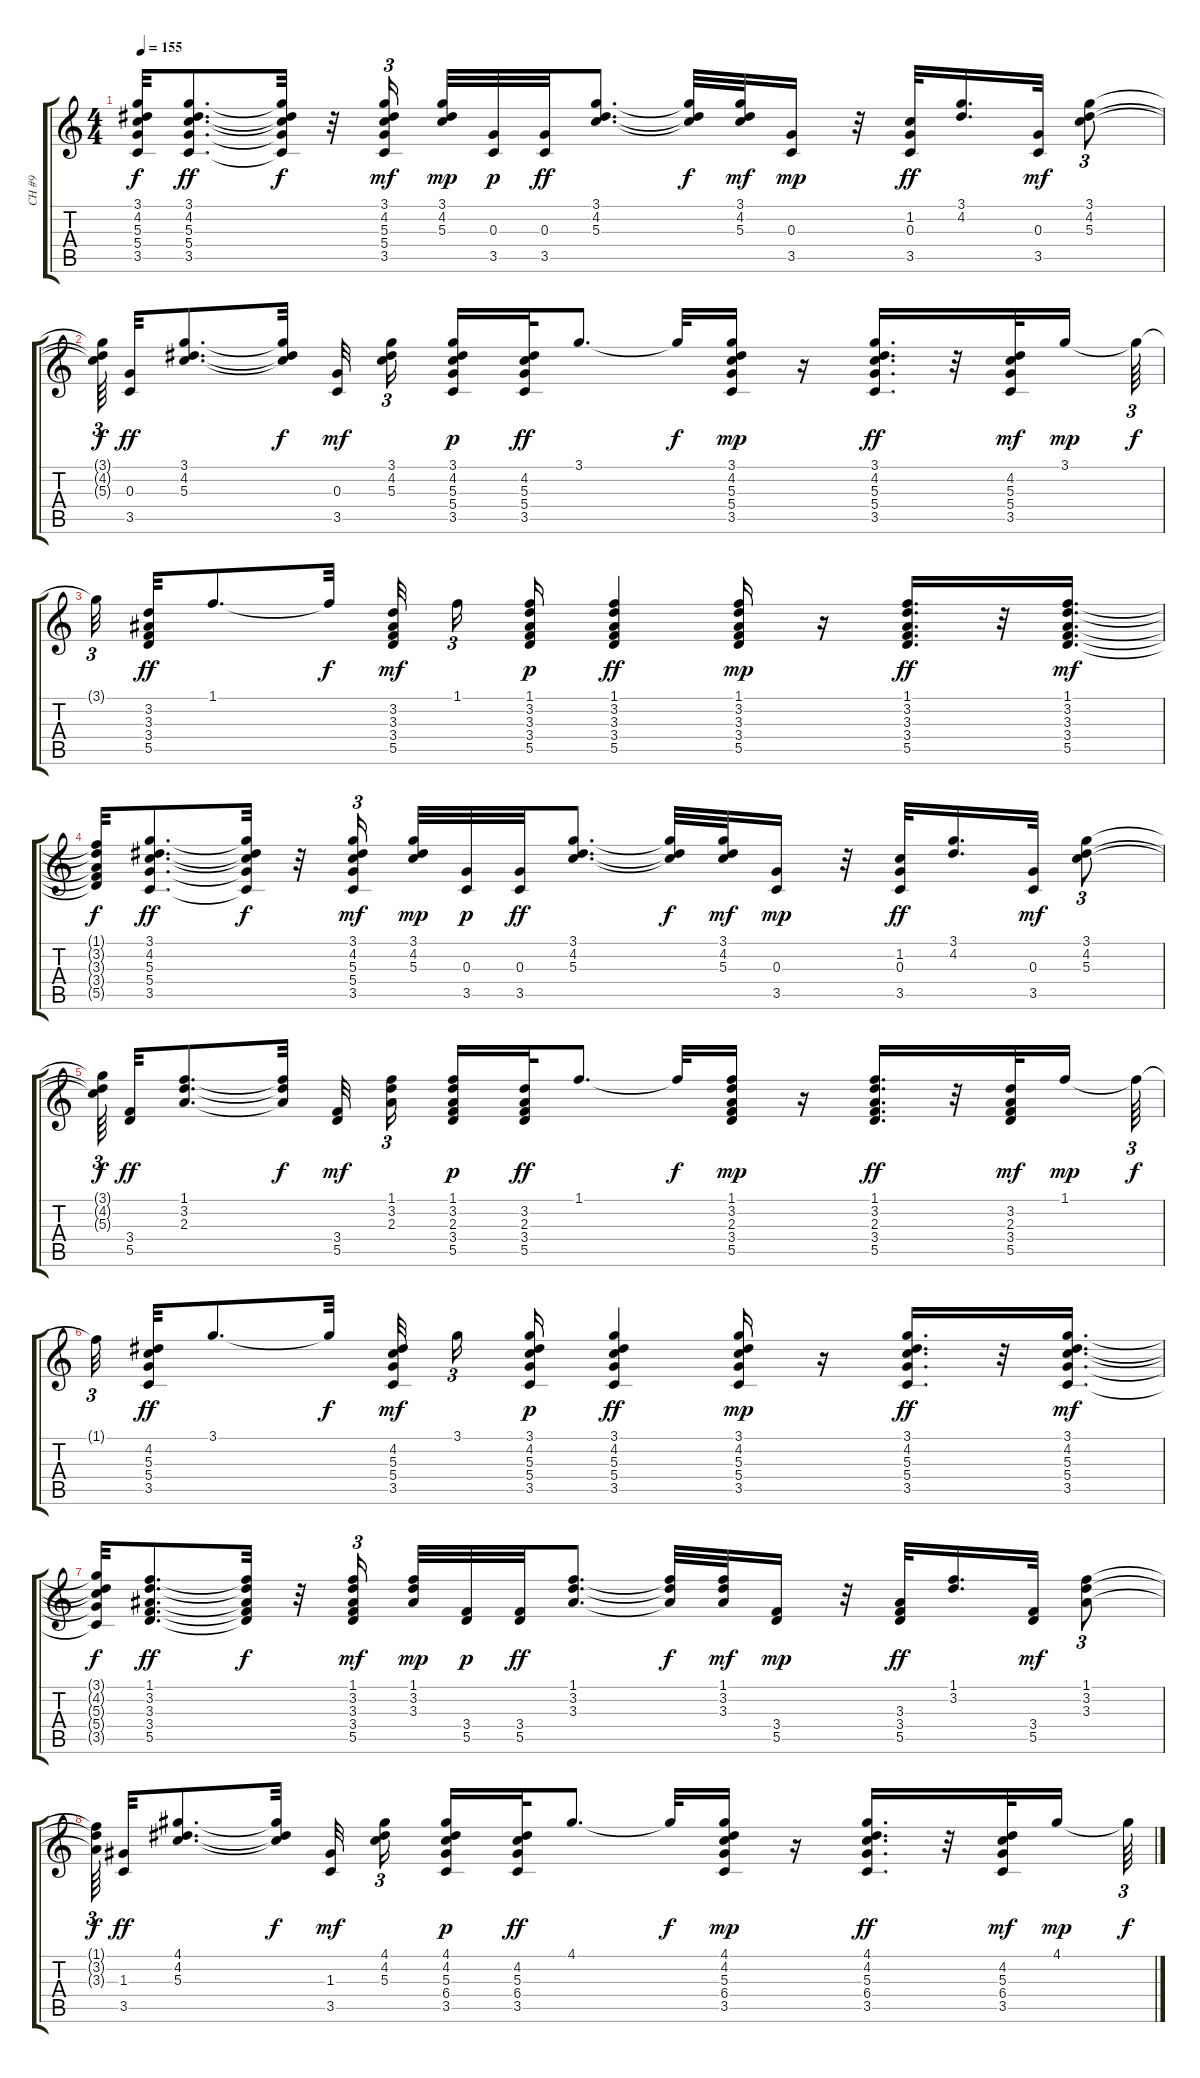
\track ("CH #9" "CH #9") {instrument acousticguitarsteel}
\staff {score tabs}
\tuning (E4 B3 G3 D3 A2 E2) {hide}
\ts (4 4)
\tempo 155
\clef g2
\ks c
(3.1{t} 4.2{t} 5.3{t} 5.4{t} 3.5{t}).32{dy f} (3.1 4.2 5.3 5.4 3.5).8{d dy ff} (3.1{t} 4.2{t} 5.3{t} 5.4{t} 3.5{t}).32{dy f} r.32 (3.1 4.2 5.3 5.4 3.5).16{tu (3 2) dy mf beam splitsecondary} (3.1 4.2 5.3).32{dy mp} (0.3 3.5).32{dy p} (0.3 3.5).32{dy ff} (3.1 4.2 5.3).8{d} (3.1{t} 4.2{t} 5.3{t}).32{dy f} (3.1 4.2 5.3).32{dy mf} (0.3 3.5).16{dy mp} r.32 (1.2 0.3 3.5).32{dy ff} (3.1 4.2).16{d} (0.3 3.5).32{dy mf} (3.1 4.2 5.3).8{tu (3 2)} |
(3.1{t} 4.2{t} 5.3{t}).64{tu (3 2) dy f beam splitsecondary} (0.3 3.5).32{dy ff} (3.1 4.2 5.3).8{d} (3.1{t} 4.2{t} 5.3{t}).32{dy f} (0.3 3.5).32{dy mf beam splitsecondary} (3.1 4.2 5.3).16{tu (3 2) beam splitsecondary} (3.1 4.2 5.3 5.4 3.5).16{dy p} (4.2 5.3 5.4 3.5).32{dy ff} 3.1.8{d} 3.1{t}.32{dy f} (3.1 4.2 5.3 5.4 3.5).16{dy mp} r.16 (3.1 4.2 5.3 5.4 3.5).16{d dy ff} r.32 (4.2 5.3 5.4 3.5).32{dy mf} 3.1.16{dy mp beam splitsecondary} 3.1{t}.64{tu (3 2) dy f} |
3.1{t}.32{tu (3 2) beam splitsecondary} (3.2 3.3 3.4 5.5).32{dy ff} 1.1.8{d} 1.1{t}.32{dy f} (3.2 3.3 3.4 5.5).32{dy mf beam splitsecondary} 1.1.16{tu (3 2)} (1.1 3.2 3.3 3.4 5.5).16{dy p} (1.1 3.2 3.3 3.4 5.5).4{dy ff} (1.1 3.2 3.3 3.4 5.5).16{dy mp} r.16 (1.1 3.2 3.3 3.4 5.5).16{d dy ff} r.32 (1.1 3.2 3.3 3.4 5.5).16{d dy mf} |
(1.1{t} 3.2{t} 3.3{t} 3.4{t} 5.5{t}).32{dy f} (3.1 4.2 5.3 5.4 3.5).8{d dy ff} (3.1{t} 4.2{t} 5.3{t} 5.4{t} 3.5{t}).32{dy f} r.32 (3.1 4.2 5.3 5.4 3.5).16{tu (3 2) dy mf beam splitsecondary} (3.1 4.2 5.3).32{dy mp} (0.3 3.5).32{dy p} (0.3 3.5).32{dy ff} (3.1 4.2 5.3).8{d} (3.1{t} 4.2{t} 5.3{t}).32{dy f} (3.1 4.2 5.3).32{dy mf} (0.3 3.5).16{dy mp} r.32 (1.2 0.3 3.5).32{dy ff} (3.1 4.2).16{d} (0.3 3.5).32{dy mf} (3.1 4.2 5.3).8{tu (3 2)} |
(3.1{t} 4.2{t} 5.3{t}).64{tu (3 2) dy f beam splitsecondary} (3.4 5.5).32{dy ff} (1.1 3.2 2.3).8{d} (1.1{t} 3.2{t} 2.3{t}).32{dy f} (3.4 5.5).32{dy mf beam splitsecondary} (1.1 3.2 2.3).16{tu (3 2) beam splitsecondary} (1.1 3.2 2.3 3.4 5.5).16{dy p} (3.2 2.3 3.4 5.5).32{dy ff} 1.1.8{d} 1.1{t}.32{dy f} (1.1 3.2 2.3 3.4 5.5).16{dy mp} r.16 (1.1 3.2 2.3 3.4 5.5).16{d dy ff} r.32 (3.2 2.3 3.4 5.5).32{dy mf} 1.1.16{dy mp beam splitsecondary} 1.1{t}.64{tu (3 2) dy f} |
1.1{t}.32{tu (3 2) beam splitsecondary} (4.2 5.3 5.4 3.5).32{dy ff} 3.1.8{d} 3.1{t}.32{dy f} (4.2 5.3 5.4 3.5).32{dy mf beam splitsecondary} 3.1.16{tu (3 2)} (3.1 4.2 5.3 5.4 3.5).16{dy p} (3.1 4.2 5.3 5.4 3.5).4{dy ff} (3.1 4.2 5.3 5.4 3.5).16{dy mp} r.16 (3.1 4.2 5.3 5.4 3.5).16{d dy ff} r.32 (3.1 4.2 5.3 5.4 3.5).16{d dy mf} |
(3.1{t} 4.2{t} 5.3{t} 5.4{t} 3.5{t}).32{dy f} (1.1 3.2 3.3 3.4 5.5).8{d dy ff} (1.1{t} 3.2{t} 3.3{t} 3.4{t} 5.5{t}).32{dy f} r.32 (1.1 3.2 3.3 3.4 5.5).16{tu (3 2) dy mf beam splitsecondary} (1.1 3.2 3.3).32{dy mp} (3.4 5.5).32{dy p} (3.4 5.5).32{dy ff} (1.1 3.2 3.3).8{d} (1.1{t} 3.2{t} 3.3{t}).32{dy f} (1.1 3.2 3.3).32{dy mf} (3.4 5.5).16{dy mp} r.32 (3.3 3.4 5.5).32{dy ff} (1.1 3.2).16{d} (3.4 5.5).32{dy mf} (1.1 3.2 3.3).8{tu (3 2)} |
(1.1{t} 3.2{t} 3.3{t}).64{tu (3 2) dy f beam splitsecondary} (1.3 3.5).32{dy ff} (4.1 4.2 5.3).8{d} (4.1{t} 4.2{t} 5.3{t}).32{dy f} (1.3 3.5).32{dy mf beam splitsecondary} (4.1 4.2 5.3).16{tu (3 2) beam splitsecondary} (4.1 4.2 5.3 6.4 3.5).16{dy p} (4.2 5.3 6.4 3.5).32{dy ff} 4.1.8{d} 4.1{t}.32{dy f} (4.1 4.2 5.3 6.4 3.5).16{dy mp} r.16 (4.1 4.2 5.3 6.4 3.5).16{d dy ff} r.32 (4.2 5.3 6.4 3.5).32{dy mf} 4.1.16{dy mp beam splitsecondary} 4.1{t}.64{tu (3 2) dy f}
